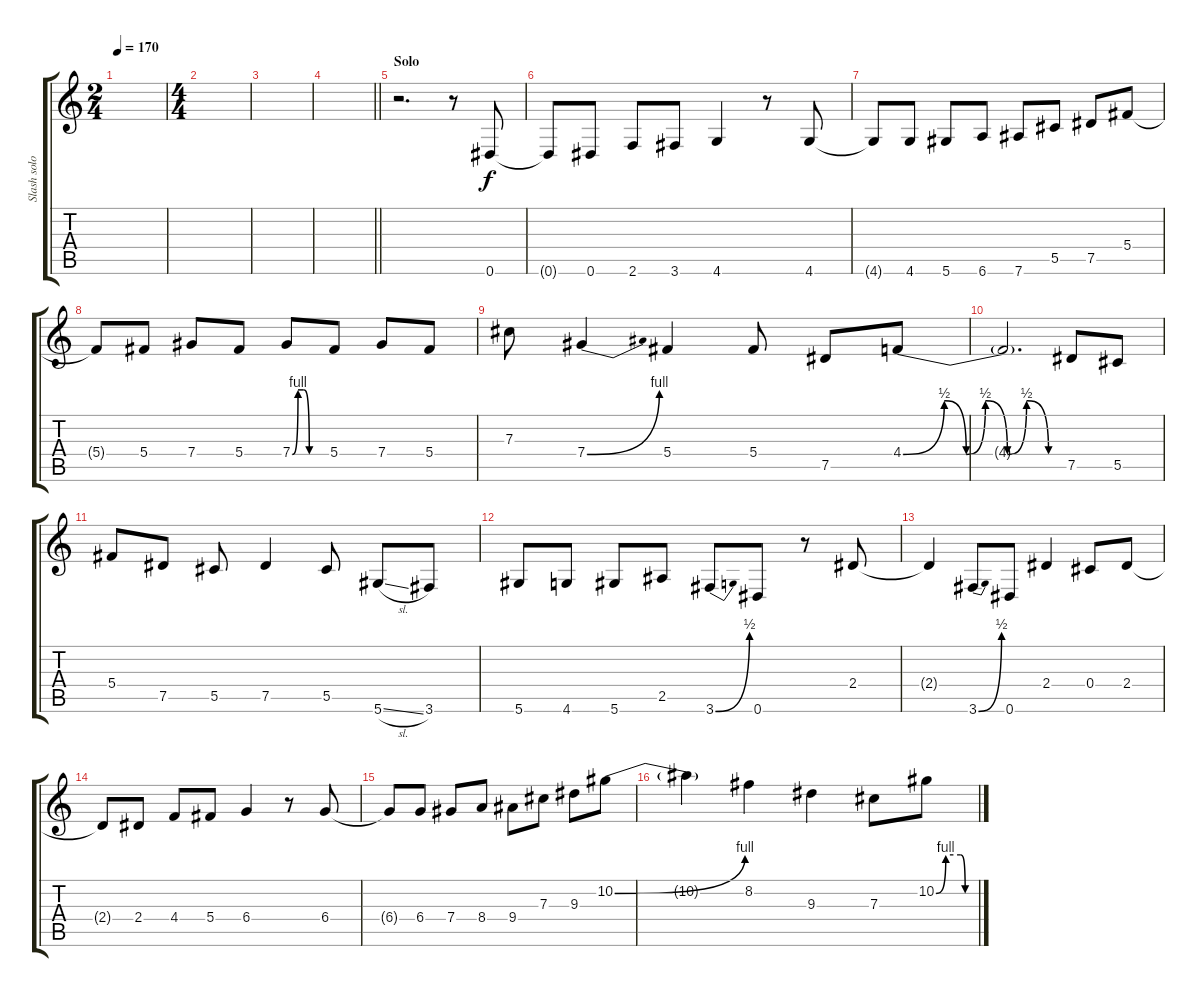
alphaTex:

\track ("Slash solo" "Slash solo") {instrument distortionguitar}
\staff {score tabs}
\tuning (Eb4 Bb3 Gb3 Db3 Ab2 Eb2) {hide}
\ts (2 4)
\tempo 170
\clef g2
\ks c
|
\ts (4 4)
|
|
\barLineRight lightlight
|
\section ("" "Solo")
r.2{d volume 16} r.8 0.6.8 |
0.6{t}.8 0.6.8 2.6.8 3.6.8 4.6.4 r.8 4.6.8 |
4.6{t}.8 4.6.8 5.6.8 6.6.8 7.6.8 5.5.8 7.5.8 5.4.8 |
5.4{t}.8 5.4.8 7.4.8 5.4.8 7.4{be (custom 0 0 10 4 20 4 30 0 60 0)}.8 5.4.8 7.4.8 5.4.8 |
7.3.8 7.4{be (bend 0 0 60 4)}.4 5.4.4 5.4.8 7.5.8 4.4{be (custom 0 0 15 2 23 0 30 2 38 0 45 2 53 0 60 0)}.8 |
4.4{t}.2{d} 7.5.8 5.5.8 |
5.4.8 7.5.8 5.5.8 7.5.4 5.5.8 5.6{sl}.8 3.6.8 |
5.6.8 4.6.8 5.6.8 2.5.8 3.6{be (bend 0 0 60 2)}.8 0.6.8 r.8 2.4.8 |
2.4{t}.4 3.6{be (bend 0 0 60 2)}.8 0.6.8 2.4.4 0.4.8 2.4.8 |
2.4{t}.8 2.4.8 4.4.8 5.4.8 6.4.4 r.8 6.4.8 |
6.4{t}.8 6.4.8 7.4.8 8.4.8 9.4.8 7.3.8 9.3.8 10.2{be (bend 0 0 60 4)}.8 |
10.2{t}.4 8.2.4 9.3.4 7.3.8 10.2{be (custom 0 0 15 4 38 4 45 0 60 0)}.8
